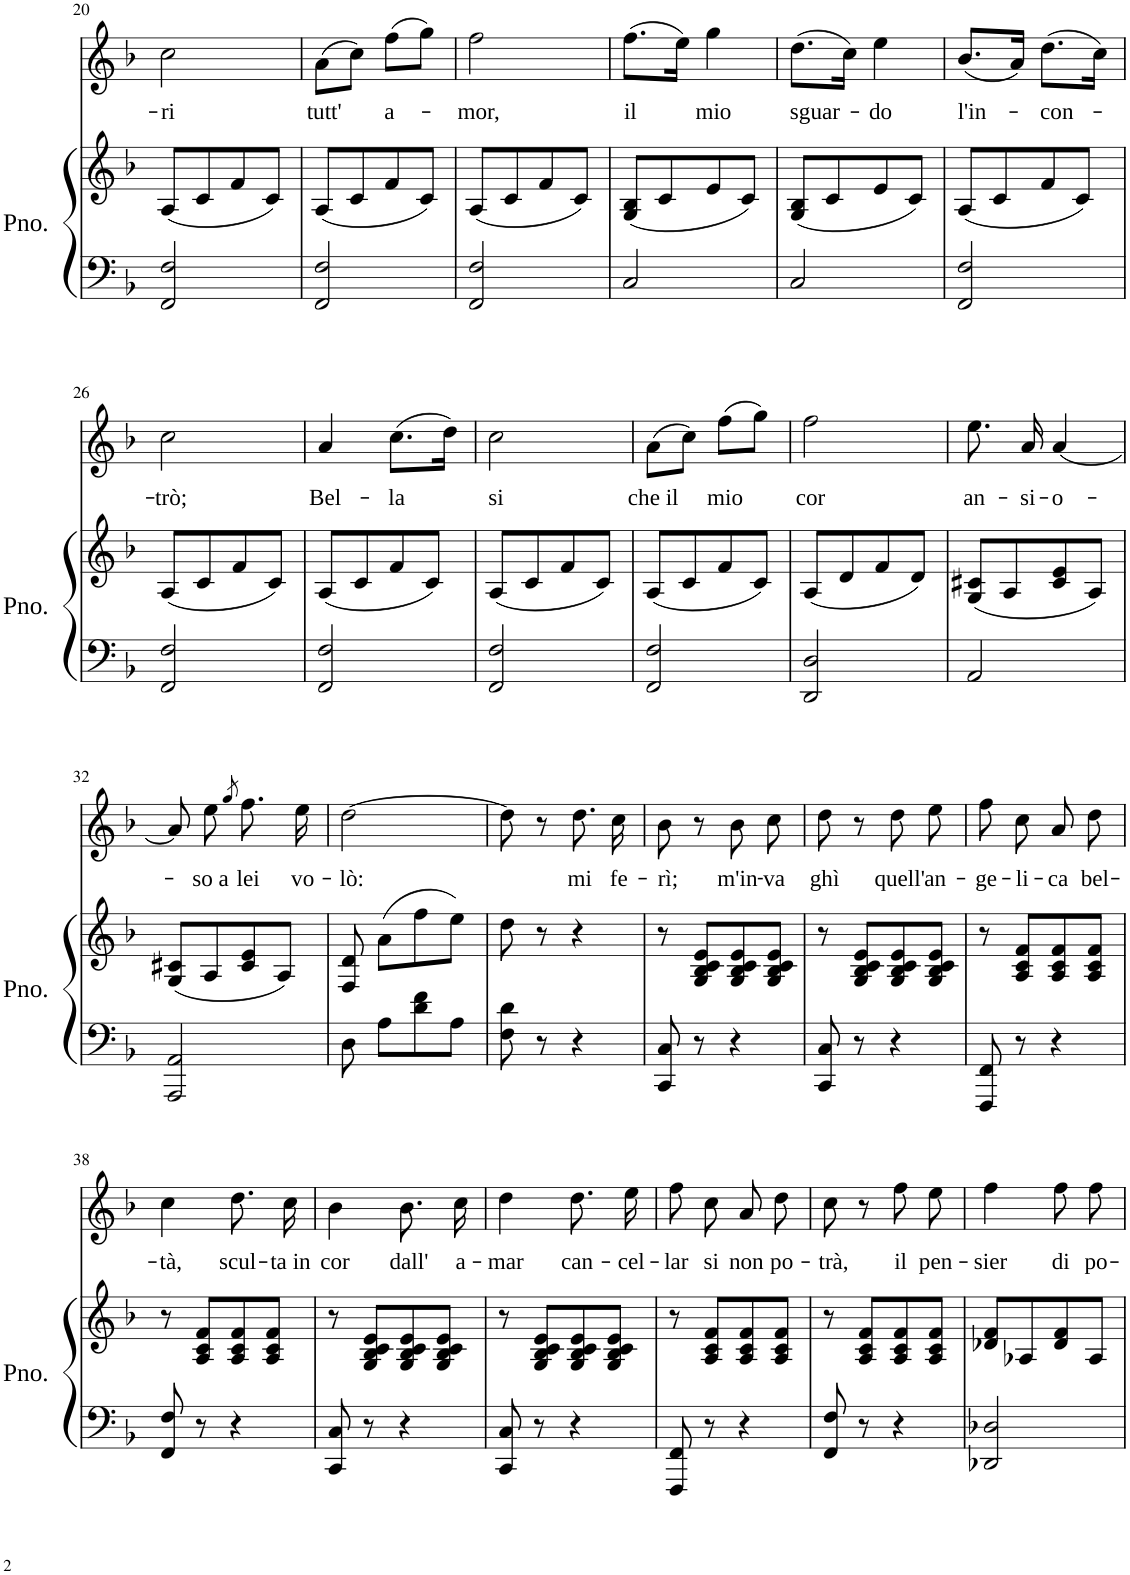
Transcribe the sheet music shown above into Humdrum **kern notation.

**kern	**kern	**kern	**text
*part2	*part2	*part1	*part1
*staff3	*staff2	*staff1	*staff1
*I"Piano	*	*I"Flute	*
*I'Pno.	*	*I'Fl	*
!!LO:PB:g=z
*clefF4	*clefG2	*clefG2	*
*k[b-]	*k[b-]	*k[b-]	*
*M2/4	*M2/4	*M2/4	*
=20	=20	=20	=20
!	!	!	!LO:LY:b
2FF/ 2F/	(8A/L	2cc\	-ri
.	8c/	.	.
.	8f/	.	.
.	8c/J)	.	.
=21	=21	=21	=21
!	!	!	!LO:LY:b
2FF/ 2F/	(8A/L	(8a\L	tutt'
.	8c/	8cc\J)	.
!	!	!	!LO:LY:b
.	8f/	(8ff\L	a-
.	8c/J)	8gg\J)	.
=22	=22	=22	=22
!	!	!	!LO:LY:b
2FF/ 2F/	(8A/L	2ff\	-mor,
.	8c/	.	.
.	8f/	.	.
.	8c/J)	.	.
=23	=23	=23	=23
!	!	!	!LO:LY:b
2C/	(8G/ 8B-/L	(8.ff\L	il
.	8c/	.	.
.	.	16ee\Jk)	.
!	!	!	!LO:LY:b
.	8e/	4gg\	mio
.	8c/J)	.	.
=24	=24	=24	=24
!	!	!	!LO:LY:b
2C/	(8G/ 8B-/L	(8.dd\L	sguar-
.	8c/	.	.
.	.	16cc\Jk)	.
!	!	!	!LO:LY:b
.	8e/	4ee\	-do
.	8c/J)	.	.
=25	=25	=25	=25
!	!	!	!LO:LY:b
2FF/ 2F/	(8A/L	(8.b-/L	l'in-
.	8c/	.	.
.	.	16a/Jk)	.
!	!	!	!LO:LY:b
.	8f/	(8.dd\L	-con-
.	8c/J)	.	.
.	.	16cc\Jk)	.
!!LO:LB:g=z
=26	=26	=26	=26
!	!	!	!LO:LY:b
2FF/ 2F/	(8A/L	2cc\	-trò;
.	8c/	.	.
.	8f/	.	.
.	8c/J)	.	.
=27	=27	=27	=27
!	!	!	!LO:LY:b
2FF/ 2F/	(8A/L	4a/	Bel-
.	8c/	.	.
!	!	!	!LO:LY:b
.	8f/	(8.cc\L	-la
.	8c/J)	.	.
.	.	16dd\Jk)	.
=28	=28	=28	=28
!	!	!	!LO:LY:b
2FF/ 2F/	(8A/L	2cc\	si
.	8c/	.	.
.	8f/	.	.
.	8c/J)	.	.
=29	=29	=29	=29
!	!	!	!LO:LY:b
2FF/ 2F/	(8A/L	(8a\L	che il
.	8c/	8cc\J)	.
!	!	!	!LO:LY:b
.	8f/	(8ff\L	mio
.	8c/J)	8gg\J)	.
=30	=30	=30	=30
!	!	!	!LO:LY:b
2DD/ 2D/	(8A/L	2ff\	cor
.	8d/	.	.
.	8f/	.	.
.	8d/J)	.	.
=31	=31	=31	=31
!	!	!	!LO:LY:b
2AA/	(8G/ 8c#X/L	8.ee\	an-
.	8A/	.	.
!	!	!	!LO:LY:b
.	.	16a/	-si-
!	!	!	!LO:LY:b
.	8c#/ 8e/	[4a/	-o-
.	8A/J)	.	.
!!LO:LB:g=z
=32	=32	=32	=32
2AAA/ 2AA/	(8G/ 8c#X/L	8a/]	.
!	!	!	!LO:LY:b
.	8A/	8ee\	-so a
.	.	8qgg/	.
!	!	!	!LO:LY:b
.	8c#/ 8e/	8.ff\	lei
.	8A/J)	.	.
!	!	!	!LO:LY:b
.	.	16ee\	vo-
=33	=33	=33	=33
!	!	!	!LO:LY:b
8D\	8F/ 8d/	[2dd\	-lò:
8A\L	(8a\L	.	.
8d\ 8f\	8ff\	.	.
8A\J	8ee\J)	.	.
=34	=34	=34	=34
8F\ 8d\	8dd\	8dd\]	.
8r	8r	8r	.
!	!	!	!LO:LY:b
4r	4r	8.dd\	mi
!	!	!	!LO:LY:b
.	.	16cc\	fe-
=35	=35	=35	=35
!	!	!	!LO:LY:b
8CC/ 8C/	8r	8b-\	-rì;
8r	8G/ 8B-/ 8c/ 8e/L	8r	.
!	!	!	!LO:LY:b
4r	8G/ 8B-/ 8c/ 8e/	8b-\	m'in-
!	!	!	!LO:LY:b
.	8G/ 8B-/ 8c/ 8e/J	8cc\	-va
=36	=36	=36	=36
!	!	!	!LO:LY:b
8CC/ 8C/	8r	8dd\	ghì
8r	8G/ 8B-/ 8c/ 8e/L	8r	.
!	!	!	!LO:LY:b
4r	8G/ 8B-/ 8c/ 8e/	8dd\	quell'
!	!	!	!LO:LY:b
.	8G/ 8B-/ 8c/ 8e/J	8ee\	an-
=37	=37	=37	=37
!	!	!	!LO:LY:b
8FFF/ 8FF/	8r	8ff\	-ge-
!	!	!	!LO:LY:b
8r	8A/ 8c/ 8f/L	8cc\	-li-
!	!	!	!LO:LY:b
4r	8A/ 8c/ 8f/	8a/	-ca
!	!	!	!LO:LY:b
.	8A/ 8c/ 8f/J	8dd\	bel-
!!LO:LB:g=z
=38	=38	=38	=38
!	!	!	!LO:LY:b
8FF/ 8F/	8r	4cc\	-tà,
8r	8A/ 8c/ 8f/L	.	.
!	!	!	!LO:LY:b
4r	8A/ 8c/ 8f/	8.dd\	scul-
.	8A/ 8c/ 8f/J	.	.
!	!	!	!LO:LY:b
.	.	16cc\	-ta in
=39	=39	=39	=39
!	!	!	!LO:LY:b
8CC/ 8C/	8r	4b-\	cor
8r	8G/ 8B-/ 8c/ 8e/L	.	.
!	!	!	!LO:LY:b
4r	8G/ 8B-/ 8c/ 8e/	8.b-\	dall'
.	8G/ 8B-/ 8c/ 8e/J	.	.
!	!	!	!LO:LY:b
.	.	16cc\	a-
=40	=40	=40	=40
!	!	!	!LO:LY:b
8CC/ 8C/	8r	4dd\	-mar
8r	8G/ 8B-/ 8c/ 8e/L	.	.
!	!	!	!LO:LY:b
4r	8G/ 8B-/ 8c/ 8e/	8.dd\	can-
.	8G/ 8B-/ 8c/ 8e/J	.	.
!	!	!	!LO:LY:b
.	.	16ee\	-cel-
=41	=41	=41	=41
!	!	!	!LO:LY:b
8FFF/ 8FF/	8r	8ff\	-lar
!	!	!	!LO:LY:b
8r	8A/ 8c/ 8f/L	8cc\	si
!	!	!	!LO:LY:b
4r	8A/ 8c/ 8f/	8a/	non
!	!	!	!LO:LY:b
.	8A/ 8c/ 8f/J	8dd\	po-
=42	=42	=42	=42
!	!	!	!LO:LY:b
8FF/ 8F/	8r	8cc\	-trà,
8r	8A/ 8c/ 8f/L	8r	.
!	!	!	!LO:LY:b
4r	8A/ 8c/ 8f/	8ff\	il
!	!	!	!LO:LY:b
.	8A/ 8c/ 8f/J	8ee\	pen-
=43	=43	=43	=43
!	!	!	!LO:LY:b
2DD-X/ 2D-X/	8d-X/ 8f/L	4ff\	-sier
.	8A-X/	.	.
!	!	!	!LO:LY:b
.	8d-/ 8f/	8ff\	di
!	!	!	!LO:LY:b
.	8A-/J	8ff\	po-
=	=	=	=
*-	*-	*-	*-
